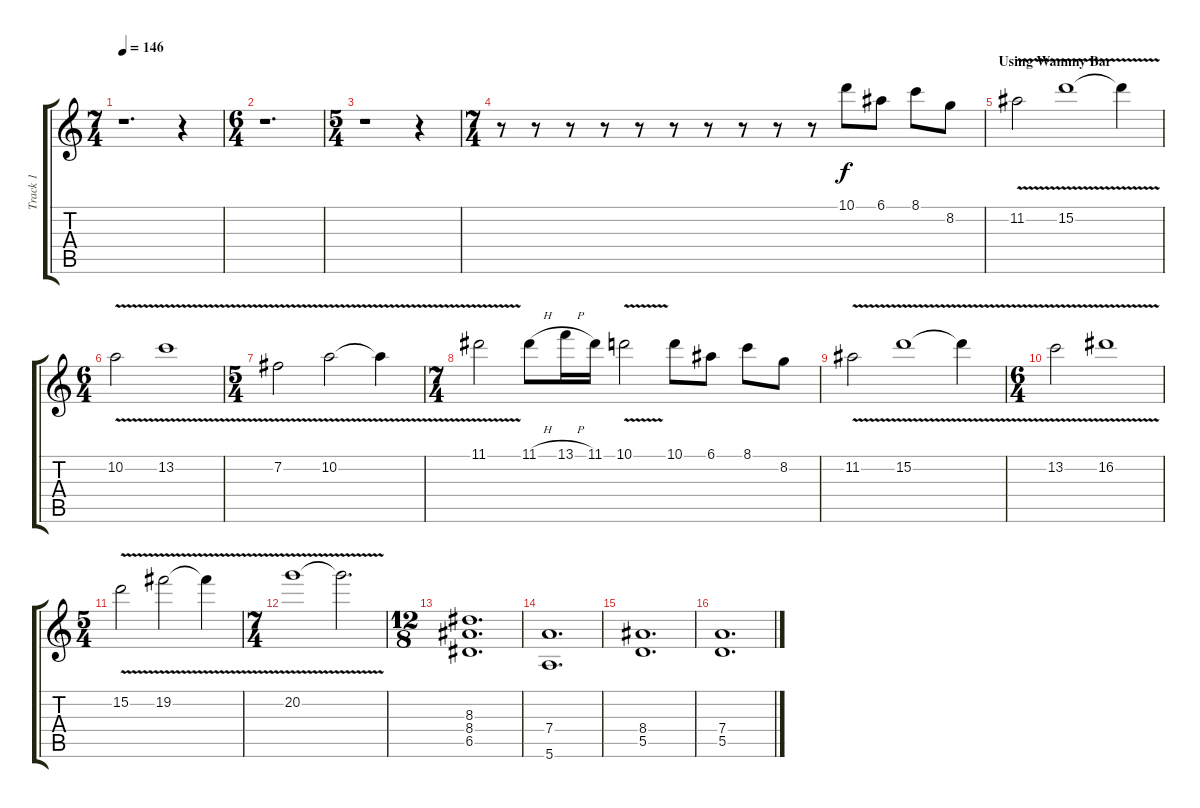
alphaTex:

\track ("Track 1" "Track 1") {instrument overdrivenguitar}
\staff {score tabs}
\tuning (E4 B3 G3 D3 A2 E2) {hide}
\ts (7 4)
\tempo 146
\clef g2
\ks c
r.1{d dy pp} r.4 |
\ts (6 4)
r.1{d} |
\ts (5 4)
r.1 r.4 |
\ts (7 4)
r.8 r.8 r.8 r.8 r.8 r.8 r.8 r.8 r.8 r.8 10.1.8{dy f} 6.1.8 8.1.8 8.2.8 |
\section ("" "Using Wammy Bar")
11.2{v}.2 15.2{v}.1 15.2{t}.4 |
\ts (6 4)
10.2{v}.2 13.2{v}.1 |
\ts (5 4)
7.2{v}.2 10.2{v}.2 10.2{t}.4 |
\ts (7 4)
11.1{v}.2 11.1{h}.8 13.1{h}.16 11.1.16 10.1{v}.2 10.1.8 6.1.8 8.1.8 8.2.8 |
11.2{v}.2 15.2{v}.1 15.2{t}.4 |
\ts (6 4)
13.2{v}.2 16.2{v}.1 |
\ts (5 4)
15.2{v}.2 19.2{v}.2 19.2{t}.4 |
\ts (7 4)
20.2{v}.1 20.2{t}.2{d} |
\ts (12 8)
(8.3 8.4 6.5).1{d} |
(7.4 5.6).1{d} |
(8.4 5.5).1{d} |
(7.4 5.5).1{d}
